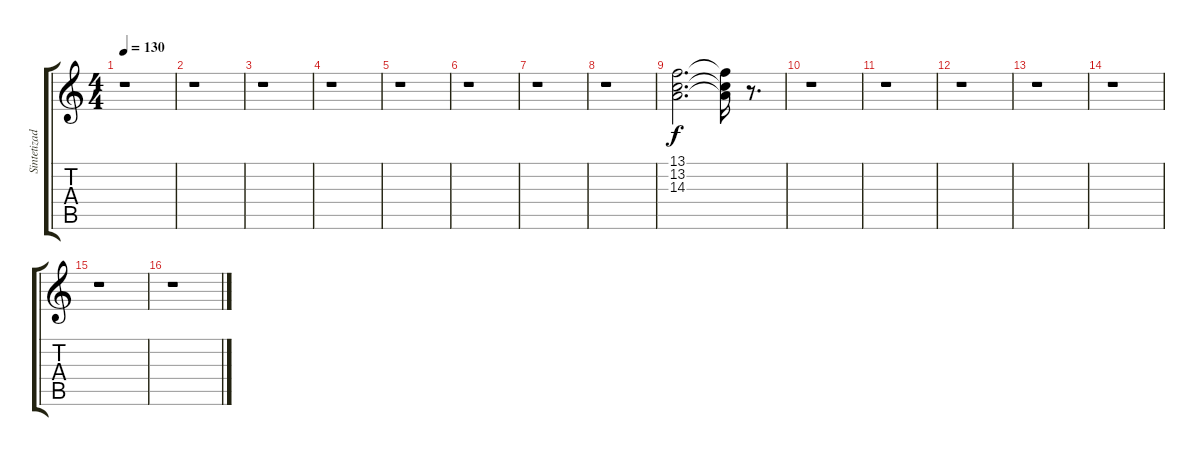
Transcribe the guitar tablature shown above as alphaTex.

\track ("Sintetizador II" "Sintetizad") {instrument rockorgan}
\staff {score tabs}
\tuning (E4 B3 G3 D3 A2 E2) {hide}
\ts (4 4)
\tempo 130
\clef g2
\ks c
r.1{dy f} |
r.1 |
r.1 |
r.1 |
r.1 |
r.1 |
r.1 |
r.1 |
(13.1 13.2 14.3).2{d} (13.1{t} 13.2{t} 14.3{t}).16 r.8{d} |
r.1 |
r.1 |
r.1 |
r.1 |
r.1 |
r.1 |
r.1
